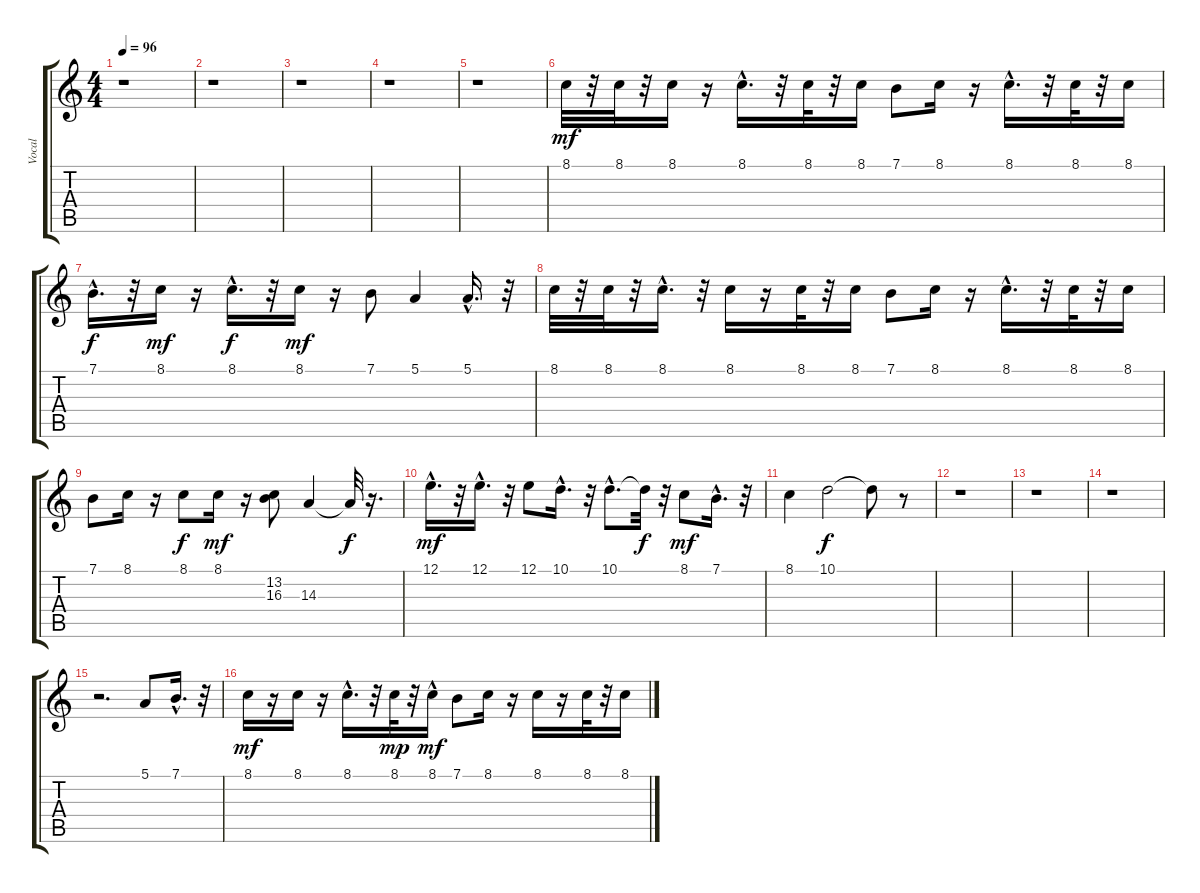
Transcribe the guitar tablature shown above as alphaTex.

\track ("Vocal" "Vocal") {instrument lead2sawtooth}
\staff {score tabs}
\tuning (E4 B3 G3 D3 A2 E2) {hide}
\ts (4 4)
\tempo 96
\clef g2
\ks c
r.1{dy f} |
r.1 |
r.1 |
r.1 |
r.1 |
8.1.32{dy mf} r.32 8.1.32 r.32 8.1.16 r.16 8.1{hac}.16{d} r.32 8.1.32 r.32 8.1.16 7.1.8 8.1.16 r.16 8.1{hac}.16{d} r.32 8.1.32 r.32 8.1.16 |
7.1{hac}.16{d dy f} r.32 8.1.16{dy mf} r.16 8.1{hac}.16{d dy f} r.32 8.1.16{dy mf} r.16 7.1.8 5.1.4 5.1{hac}.16{d} r.32 |
8.1.32 r.32 8.1.32 r.32 8.1{hac}.16{d} r.32 8.1.16 r.16 8.1.32 r.32 8.1.16 7.1.8 8.1.16 r.16 8.1{hac}.16{d} r.32 8.1.32 r.32 8.1.16 |
7.1.8 8.1.16 r.16 8.1.8{dy f} 8.1.16{dy mf} r.16 (13.2 16.3).8 14.3.4 14.3{t}.32{dy f} r.16{d} |
12.1{hac}.16{d dy mf} r.32 12.1{hac}.16{d} r.32 12.1.8 10.1{hac}.16{d} r.32 10.1{hac}.8{d} 10.1{t}.32{dy f} r.32 8.1.8{dy mf} 7.1{hac}.16{d} r.32 |
8.1.4 10.1.2{dy f} 10.1{t}.8 r.8 |
r.1 |
r.1 |
r.1 |
r.2{d} 5.1.8 7.1{hac}.16{d} r.32 |
8.1.16{dy mf} r.16 8.1.16 r.16 8.1{hac}.16{d} r.32 8.1.32{dy mp} r.32 8.1{hac}.16{dy mf} 7.1.8 8.1.16 r.16 8.1.16 r.16 8.1.32 r.32 8.1.16
